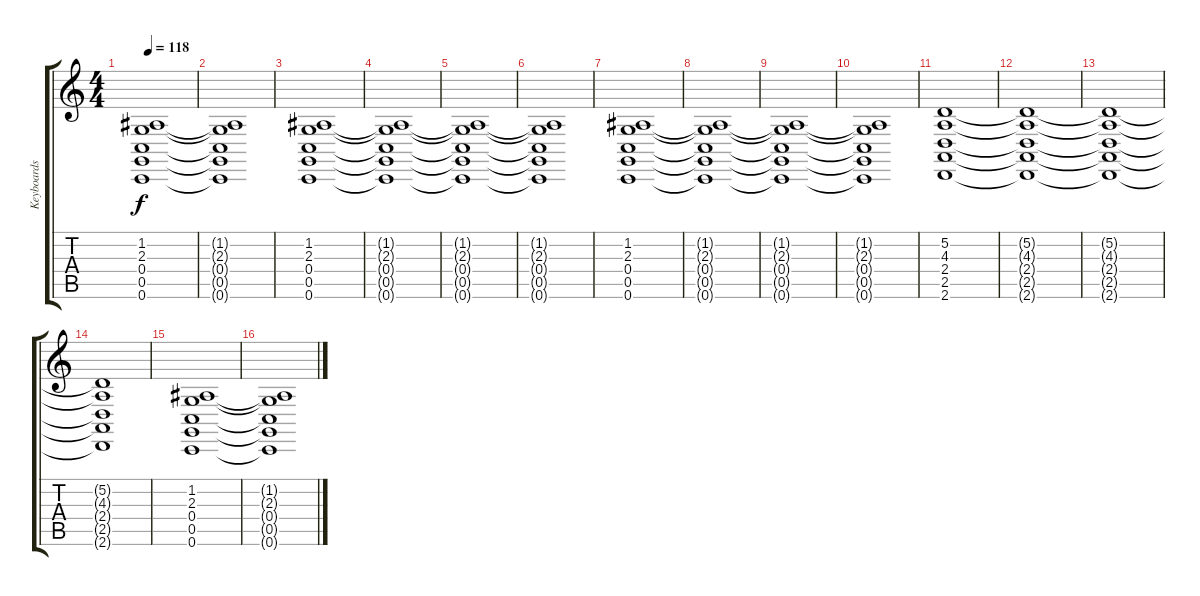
\track ("Keyboards" "Keyboards") {instrument pad2warm}
\staff {score tabs}
\tuning (D4 A3 F3 C3 G2 C2) {hide}
\ts (4 4)
\tempo 118
\clef g2
\ks c
(1.2{t} 2.3{t} 0.4{t} 0.5{t} 0.6{t}).1{dy f} |
(1.2{t} 2.3{t} 0.4{t} 0.5{t} 0.6{t}).1 |
(1.2 2.3 0.4 0.5 0.6).1 |
(1.2{t} 2.3{t} 0.4{t} 0.5{t} 0.6{t}).1 |
(1.2{t} 2.3{t} 0.4{t} 0.5{t} 0.6{t}).1 |
(1.2{t} 2.3{t} 0.4{t} 0.5{t} 0.6{t}).1 |
(1.2 2.3 0.4 0.5 0.6).1 |
(1.2{t} 2.3{t} 0.4{t} 0.5{t} 0.6{t}).1 |
(1.2{t} 2.3{t} 0.4{t} 0.5{t} 0.6{t}).1 |
(1.2{t} 2.3{t} 0.4{t} 0.5{t} 0.6{t}).1 |
(5.2 4.3 2.4 2.5 2.6).1 |
(5.2{t} 4.3{t} 2.4{t} 2.5{t} 2.6{t}).1 |
(5.2{t} 4.3{t} 2.4{t} 2.5{t} 2.6{t}).1 |
(5.2{t} 4.3{t} 2.4{t} 2.5{t} 2.6{t}).1 |
(1.2 2.3 0.4 0.5 0.6).1 |
(1.2{t} 2.3{t} 0.4{t} 0.5{t} 0.6{t}).1
